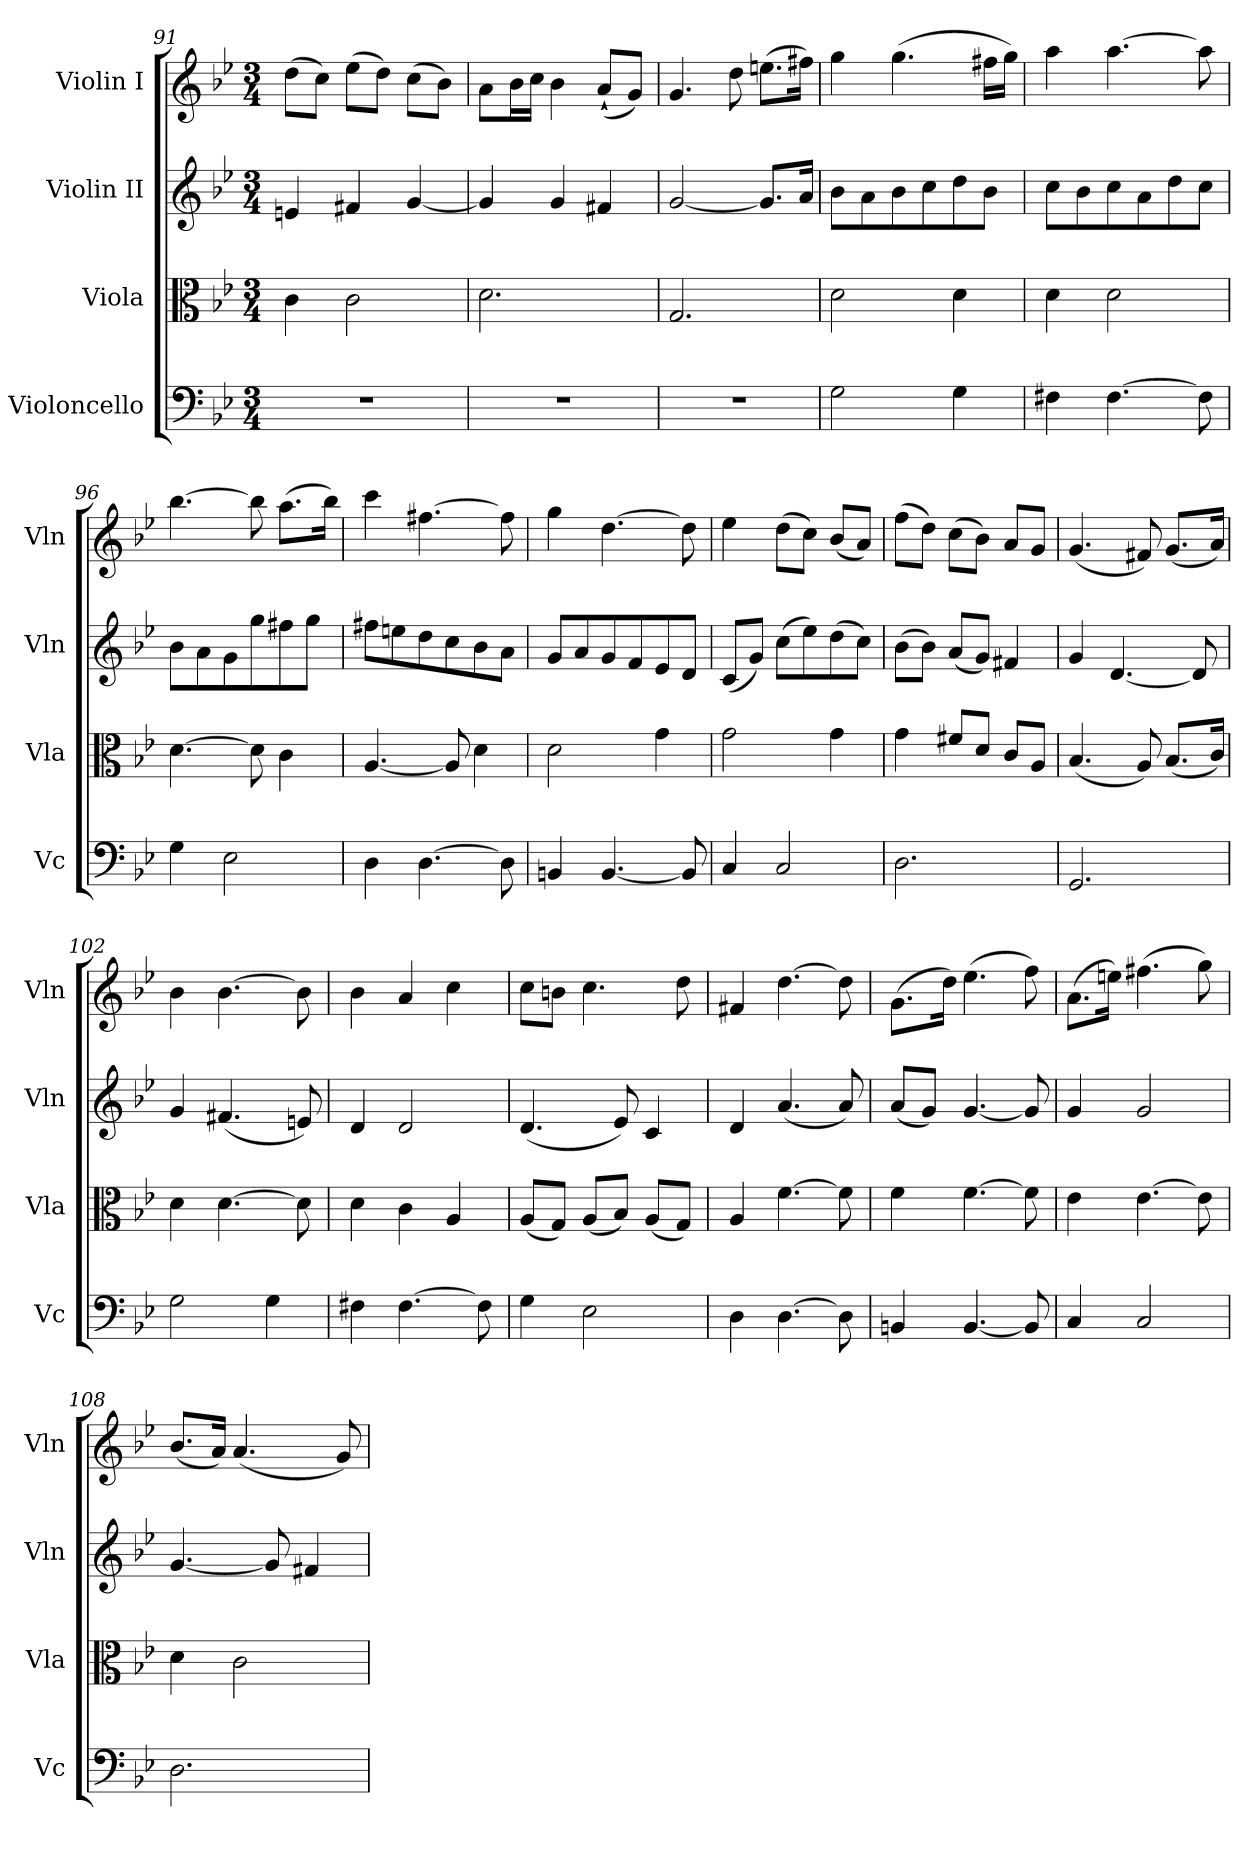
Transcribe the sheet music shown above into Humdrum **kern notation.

**kern	**kern	**kern	**kern
*part4	*part3	*part2	*part1
*staff4	*staff3	*staff2	*staff1
*I"Violoncello	*I"Viola	*I"Violin II	*I"Violin I
*I'Vc	*I'Vla	*I'Vln	*I'Vln
*clefF4	*clefC3	*clefG2	*clefG2
*k[b-e-]	*k[b-e-]	*k[b-e-]	*k[b-e-]
*M3/4	*M3/4	*M3/4	*M3/4
=91	=91	=91	=91
2.r	4c\	4en/	(>8dd\L
.	.	.	8cc\J)
.	2c\	4f#X/	(>8ee-\L
.	.	.	8dd\J)
.	.	[4g/	(>8cc\L
.	.	.	8b-\J)
=92	=92	=92	=92
2.r	2.d\	4g/]	8a\L
.	.	.	16b-\L
.	.	.	16cc\JJ
.	.	4g/	4b-\
.	.	4f#X/	(<8a`/L
.	.	.	8g/J)
=93	=93	=93	=93
2.r	2.G/	[2g/	4.g/
.	.	.	8dd\
.	.	8.g/L]	(>8.een\L
.	.	16a/Jk	16ff#X\Jk)
!!LO:LB:g=z
=94	=94	=94	=94
2G\	2d\	8b-\L	4gg\
.	.	8a\	.
.	.	8b-\	(>4.gg\
.	.	8cc\	.
4G\	4d\	8dd\	.
.	.	8b-\J	16ff#X\LL
.	.	.	16gg\JJ)
=95	=95	=95	=95
4F#X\	4d\	8cc\L	4aa\
.	.	8b-\	.
[4.F#\	2d\	8cc\	[4.aa\
.	.	8a\	.
.	.	8dd\	.
8F#\]	.	8cc\J	8aa\]
=96	=96	=96	=96
4G\	[4.d\	8b-\L	[4.bb-\
.	.	8a\	.
2E-\	.	8g\	.
.	8d\]	8gg\	8bb-\]
.	4c\	8ff#X\	(>8.aa\L
.	.	8gg\J	.
.	.	.	16bb-\Jk)
=97	=97	=97	=97
4D\	[4.A/	8ff#X\L	4ccc\
.	.	8een\	.
[4.D\	.	8dd\	[4.ff#X\
.	8A/]	8cc\	.
.	4d\	8b-\	.
8D\]	.	8a\J	8ff#\]
!!LO:PB:g=z
=98	=98	=98	=98
4BBn/	2d\	8g/L	4gg\
.	.	8a/	.
[4.BB/	.	8g/	[4.dd\
.	.	8f/	.
.	4g\	8e-/	.
8BB/]	.	8d/J	8dd\]
=99	=99	=99	=99
4C/	2g\	(<8c/L	4ee-\
.	.	8g/J)	.
2C/	.	(>8cc\L	(>8dd\L
.	.	8ee-\)	8cc\J)
.	4g\	(>8dd\	(<8b-/L
.	.	8cc\J)	8a/J)
=100	=100	=100	=100
2.D\	4g\	(>8b-\L	(>8ff\L
.	.	8b-\J)	8dd\J)
.	8f#X/L	(<8a/L	(>8cc\L
.	8d/J	8g/J)	8b-\J)
.	8c/L	4f#X/	8a/L
.	8A/J	.	8g/J
=101	=101	=101	=101
2.GG/	(<4.B-/	4g/	(<4.g/
.	.	[4.d/	.
.	8A/)	.	8f#X/)
.	(<8.B-/L	.	(<8.g/L
.	.	8d/]	.
.	16c/Jk)	.	16a/Jk)
!!LO:LB:g=z
=102	=102	=102	=102
2G\	4d\	4g/	4b-\
.	[4.d\	(<4.f#X/	[4.b-\
4G\	.	.	.
.	8d\]	8en/)	8b-\]
=103	=103	=103	=103
4F#X\	4d\	4d/	4b-\
[4.F#\	4c\	2d/	4a/
.	4A/	.	4cc\
8F#\]	.	.	.
=104	=104	=104	=104
4G\	(<8A/L	(<4.d/	8cc\L
.	8G/J)	.	8bn\J
2E-\	(<8A/L	.	4.cc\
.	8B-/J)	8e-/)	.
.	(<8A/L	4c/	.
.	8G/J)	.	8dd\
=105	=105	=105	=105
4D\	4A/	4d/	4f#X/
[4.D\	[4.f\	(<4.a/	[4.dd\
8D\]	8f\]	8a/)	8dd\]
!!LO:LB:g=z
=106	=106	=106	=106
4BBn/	4f\	(<8a/L	(>8.g\L
.	.	8g/J)	.
.	.	.	16dd\Jk)
[4.BB/	[4.f\	[4.g/	(>4.ee-\
8BB/]	8f\]	8g/]	8ff\)
=107	=107	=107	=107
4C/	4e-\	4g/	(>8.a\L
.	.	.	16een\Jk)
2C/	[4.e-\	2g/	(>4.ff#X\
.	8e-\]	.	8gg\)
=108	=108	=108	=108
2.D\	4d\	[4.g/	(<8.b-/L
.	.	.	16a/Jk)
.	2c\	.	(<4.a/
.	.	8g/]	.
.	.	4f#X/	.
.	.	.	8g/)
=	=	=	=
*-	*-	*-	*-
